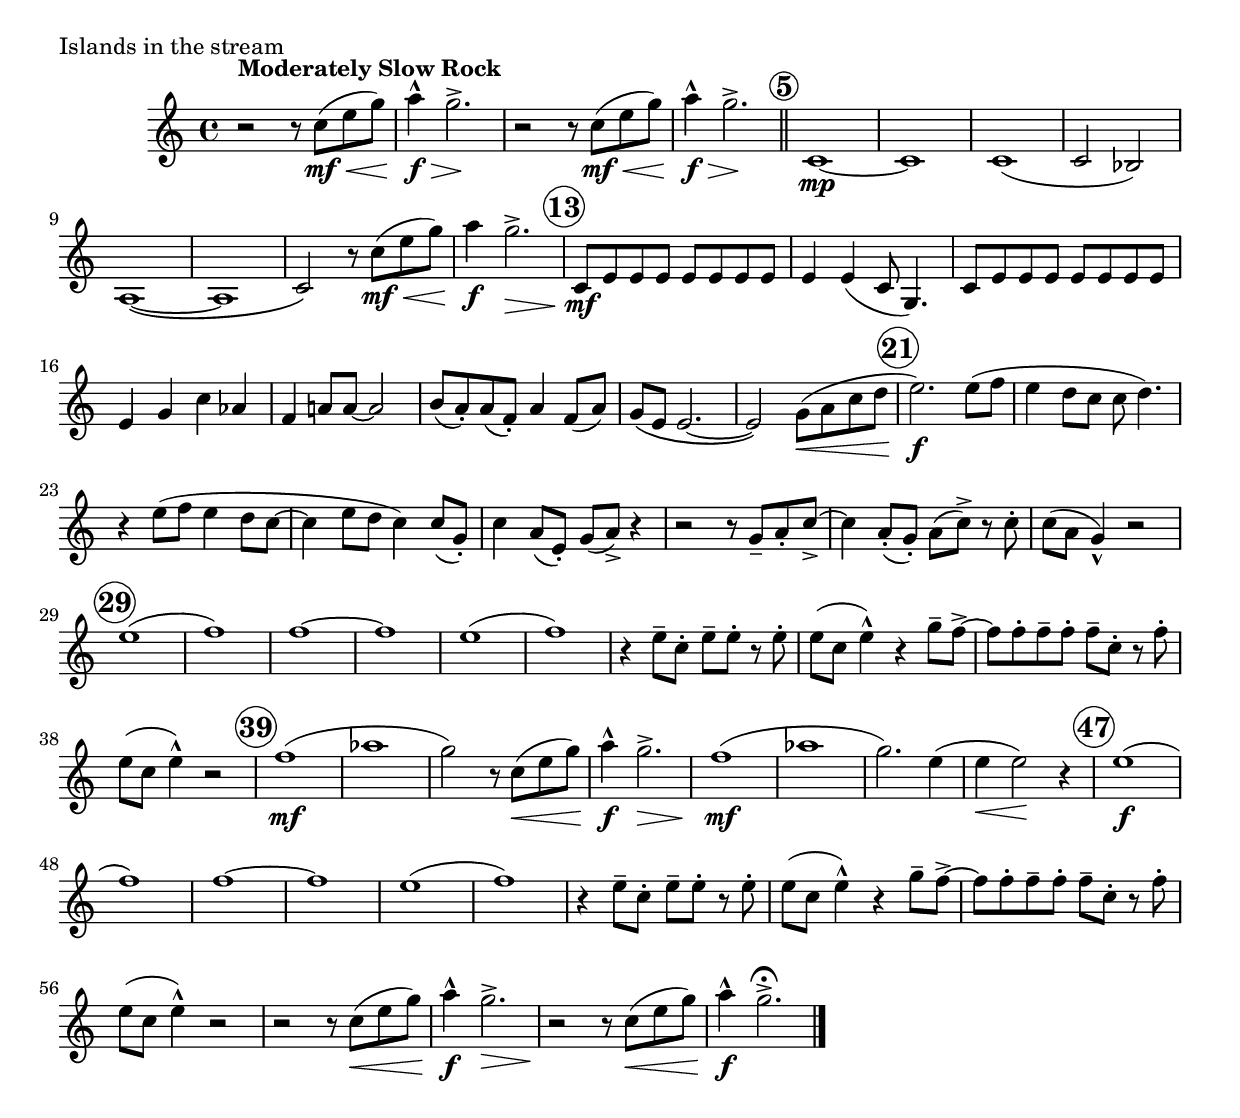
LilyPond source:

\version "2.18.0"
% When ready to include in collection: 1. Comment out paper.
% 				       2. Create include file of relative and
%					  header.
%Comment out from here
%{
#(ly:set-option 'point-and-click #t)
#(set-default-paper-size "a5" 'landscape)
#(set-global-staff-size 15) % set staff-size when ready to print

\include "Marsch_format.ly"

%...to here
%}
  \score {

    % Svenska Polisens Marscher: 1. Islands in the stream   
    \relative c'' { 
    	    \key c \major \time 4/4 
    	    \compressFullBarRests
    	    \set Score.markFormatter = #format-mark-circle-barnumbers
    	    r2^\markup {\bold {Moderately Slow Rock}} r8 c\mf\< (e g) 
    	    a4-^\f\> g2.->\! |r2 r8 c,\mf\< (e g) |a4-^\f\> g2.->\! \bar "||"

%Rehearsal mark bar 5    	    
    	    \mark \default
    	    c,,1~\mp |c |c ( |c2 bes) |a1~\( |a |c2\) r8 c'\mf\< ( e g) 
    	    a4\f g2.->\> 
    	    
%Rehearsal mark bar 13    	    
    	    \mark \default
    	    c,,8\mf e e e e e e e |e4 e (c8 g4.) |c8 e e e e e e e |e4 g c aes
    	    f4 a!8 a~ a2 |b8 (a-.) a (f-.) a4 f8 (a) |g\( e e2.~ 
    	    e2\) g8\< (a c d |
    	    
%Rehearsal mark bar 21    	    
    	    \mark \default
    	    e2.\f) e8 (f | e4 d8 c c d4.) |r4 e8 ([f] e4 d8 c~ 
    	    c4 e8 d c4) c8 (g-.) |c4 a8 (e-.) g (a->) r4 |r2 r8 g-- a-. c~->
    	    c4 a8-. (g-.) a (c->) r c-. |c (a g4-^) r2
    	    
%Rehearsal mark bar 29    	    
    	    \mark \default
    	    e'1 ( |f) |f~ |f |e ( |f) |r4 e8-- c-. e-- e-. r e-. 
    	    e (c e4-^) r g8-- f~-> |f f-. f-- f-. f-- c-. r f-. |e (c e4-^) r2
    	    
%Rehearsal mark bar 39    	    
    	    \mark \default
    	    f1\mf ( |aes |g2) r8 c,\< (e g) |a4-^\f g2.->\> |f1\mf ( |aes 
    	    g2.) e4 ( |e\< e2)\! r4 
    	    
%Rehearsal mark bar 47   	    
    	    \mark \default
    	    e1\f ( |f) |f~ |f |e ( |f) |r4 e8-- c-. e-- e-. r e-. 
    	    e (c e4-^) r g8-- f~-> |f f-. f-- f-. f-- c-. r f-. |e (c e4-^) r2
    	    r2 r8 c\< (e g) |a4-^\f g2.->\> <>\! |r2 r8 c,\< (e g) 
    	    a4-^\f g2.->\fermata \bar "|." 
    }%end relative
    \header {
    	    piece = "Islands in the stream"
    	    composer = "Barry Gibb, Maurice Gibb & Robin Gibb"
    	}
    	\layout {ragged-last = ##t
    	}
  }%end score
